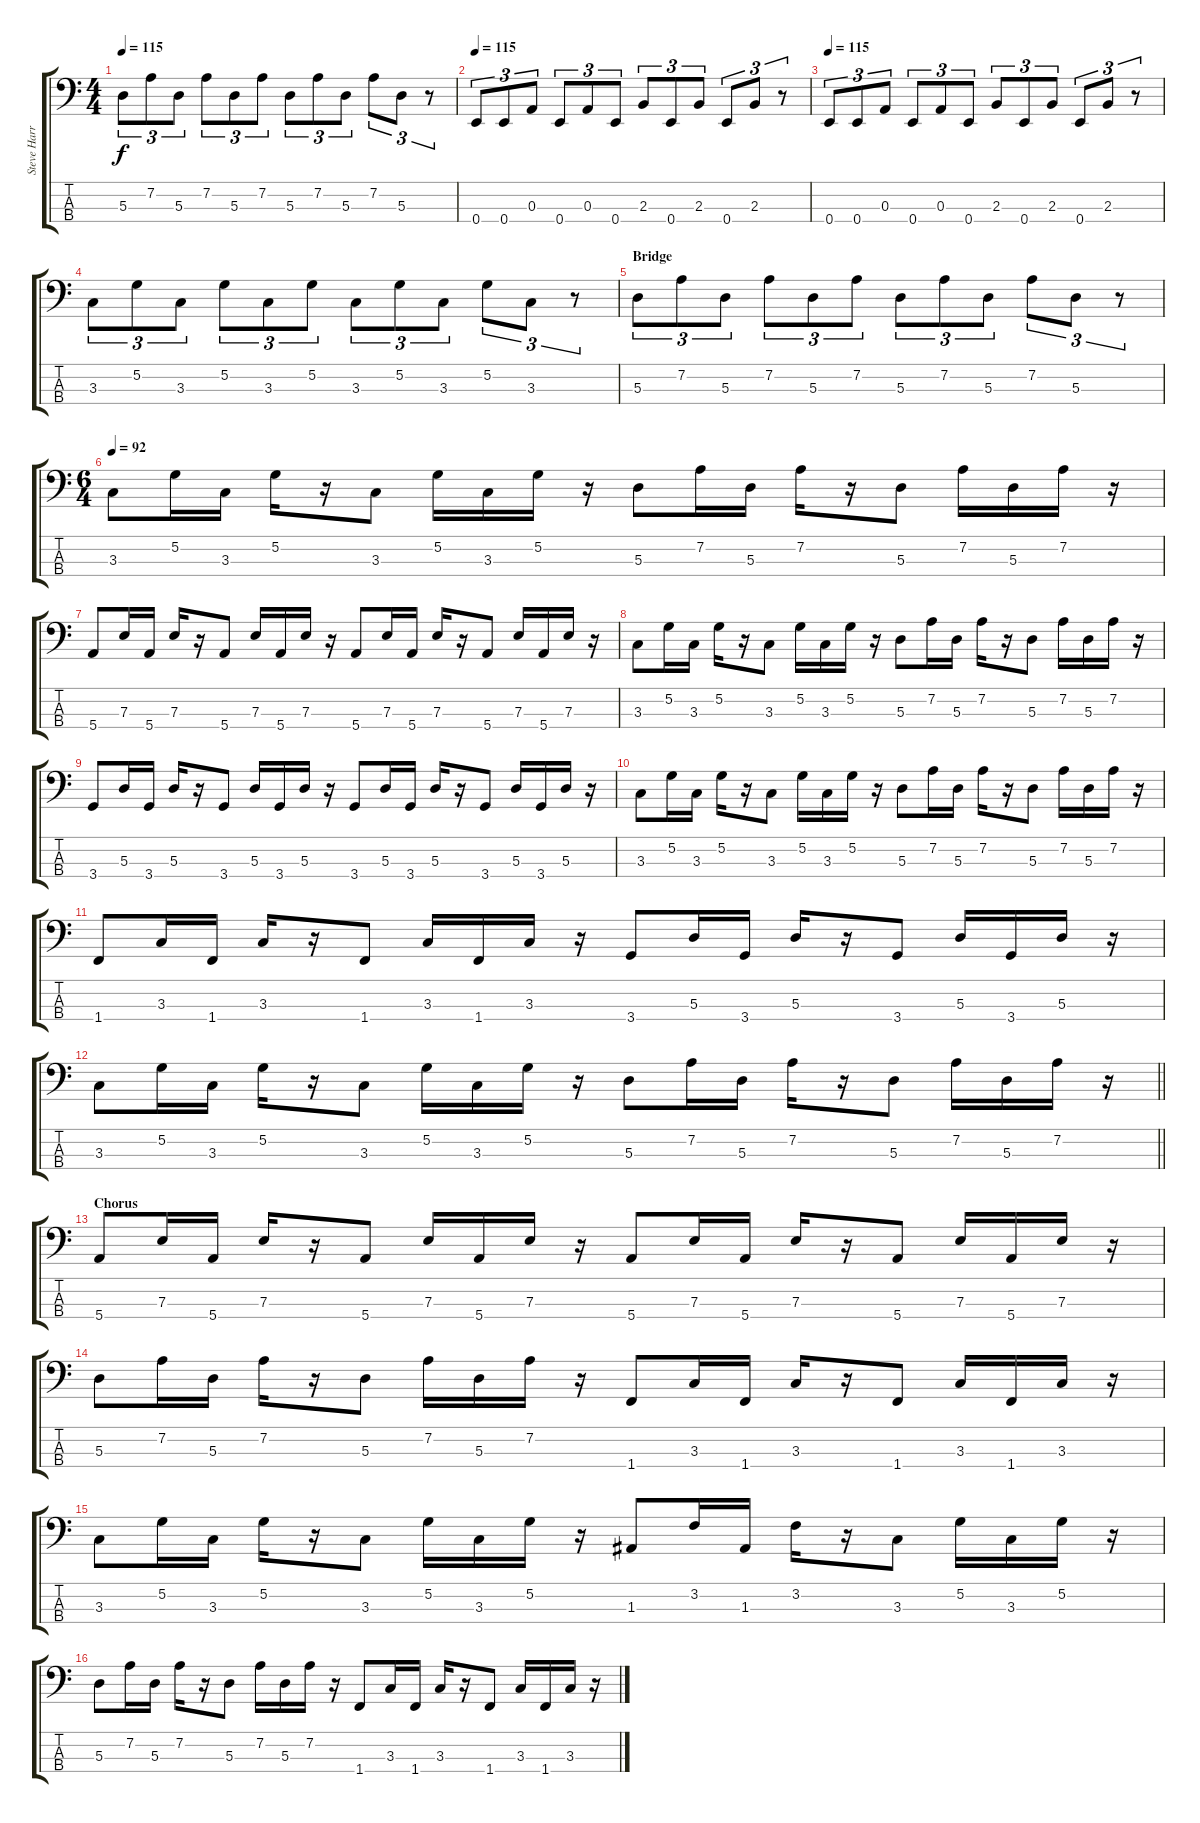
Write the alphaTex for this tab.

\track ("Steve Harris" "Steve Harr") {instrument acousticbass}
\staff {score tabs}
\tuning (G2 D2 A1 E1) {hide}
\ts (4 4)
\tempo 115
\clef f4
\ks c
5.3.8{tu (3 2) dy f} 7.2.8{tu (3 2)} 5.3.8{tu (3 2)} 7.2.8{tu (3 2)} 5.3.8{tu (3 2)} 7.2.8{tu (3 2)} 5.3.8{tu (3 2)} 7.2.8{tu (3 2)} 5.3.8{tu (3 2)} 7.2.8{tu (3 2)} 5.3.8{tu (3 2)} r.8{tu (3 2)} |
\tempo 115
0.4.8{tu (3 2)} 0.4.8{tu (3 2)} 0.3.8{tu (3 2)} 0.4.8{tu (3 2)} 0.3.8{tu (3 2)} 0.4.8{tu (3 2)} 2.3.8{tu (3 2)} 0.4.8{tu (3 2)} 2.3.8{tu (3 2)} 0.4.8{tu (3 2)} 2.3.8{tu (3 2)} r.8{tu (3 2)} |
\tempo 115
0.4.8{tu (3 2)} 0.4.8{tu (3 2)} 0.3.8{tu (3 2)} 0.4.8{tu (3 2)} 0.3.8{tu (3 2)} 0.4.8{tu (3 2)} 2.3.8{tu (3 2)} 0.4.8{tu (3 2)} 2.3.8{tu (3 2)} 0.4.8{tu (3 2)} 2.3.8{tu (3 2)} r.8{tu (3 2)} |
3.3.8{tu (3 2)} 5.2.8{tu (3 2)} 3.3.8{tu (3 2)} 5.2.8{tu (3 2)} 3.3.8{tu (3 2)} 5.2.8{tu (3 2)} 3.3.8{tu (3 2)} 5.2.8{tu (3 2)} 3.3.8{tu (3 2)} 5.2.8{tu (3 2)} 3.3.8{tu (3 2)} r.8{tu (3 2)} |
\section ("" "Bridge")
5.3.8{tu (3 2)} 7.2.8{tu (3 2)} 5.3.8{tu (3 2)} 7.2.8{tu (3 2)} 5.3.8{tu (3 2)} 7.2.8{tu (3 2)} 5.3.8{tu (3 2)} 7.2.8{tu (3 2)} 5.3.8{tu (3 2)} 7.2.8{tu (3 2)} 5.3.8{tu (3 2)} r.8{tu (3 2)} |
\ts (6 4)
\tempo 100
\tempo 92
3.3.8 5.2.16 3.3.16 5.2.16 r.16 3.3.8 5.2.16 3.3.16 5.2.16 r.16 5.3.8 7.2.16 5.3.16 7.2.16 r.16 5.3.8 7.2.16 5.3.16 7.2.16 r.16 |
5.4.8 7.3.16 5.4.16 7.3.16 r.16 5.4.8 7.3.16 5.4.16 7.3.16 r.16 5.4.8 7.3.16 5.4.16 7.3.16 r.16 5.4.8 7.3.16 5.4.16 7.3.16 r.16 |
3.3.8 5.2.16 3.3.16 5.2.16 r.16 3.3.8 5.2.16 3.3.16 5.2.16 r.16 5.3.8 7.2.16 5.3.16 7.2.16 r.16 5.3.8 7.2.16 5.3.16 7.2.16 r.16 |
3.4.8 5.3.16 3.4.16 5.3.16 r.16 3.4.8 5.3.16 3.4.16 5.3.16 r.16 3.4.8 5.3.16 3.4.16 5.3.16 r.16 3.4.8 5.3.16 3.4.16 5.3.16 r.16 |
3.3.8 5.2.16 3.3.16 5.2.16 r.16 3.3.8 5.2.16 3.3.16 5.2.16 r.16 5.3.8 7.2.16 5.3.16 7.2.16 r.16 5.3.8 7.2.16 5.3.16 7.2.16 r.16 |
1.4.8 3.3.16 1.4.16 3.3.16 r.16 1.4.8 3.3.16 1.4.16 3.3.16 r.16 3.4.8 5.3.16 3.4.16 5.3.16 r.16 3.4.8 5.3.16 3.4.16 5.3.16 r.16 |
\barLineRight lightlight
3.3.8 5.2.16 3.3.16 5.2.16 r.16 3.3.8 5.2.16 3.3.16 5.2.16 r.16 5.3.8 7.2.16 5.3.16 7.2.16 r.16 5.3.8 7.2.16 5.3.16 7.2.16 r.16 |
\section ("" "Chorus")
5.4.8 7.3.16 5.4.16 7.3.16 r.16 5.4.8 7.3.16 5.4.16 7.3.16 r.16 5.4.8 7.3.16 5.4.16 7.3.16 r.16 5.4.8 7.3.16 5.4.16 7.3.16 r.16 |
5.3.8 7.2.16 5.3.16 7.2.16 r.16 5.3.8 7.2.16 5.3.16 7.2.16 r.16 1.4.8 3.3.16 1.4.16 3.3.16 r.16 1.4.8 3.3.16 1.4.16 3.3.16 r.16 |
3.3.8 5.2.16 3.3.16 5.2.16 r.16 3.3.8 5.2.16 3.3.16 5.2.16 r.16 1.3.8 3.2.16 1.3.16 3.2.16 r.16 3.3.8 5.2.16 3.3.16 5.2.16 r.16 |
5.3.8 7.2.16 5.3.16 7.2.16 r.16 5.3.8 7.2.16 5.3.16 7.2.16 r.16 1.4.8 3.3.16 1.4.16 3.3.16 r.16 1.4.8 3.3.16 1.4.16 3.3.16 r.16
